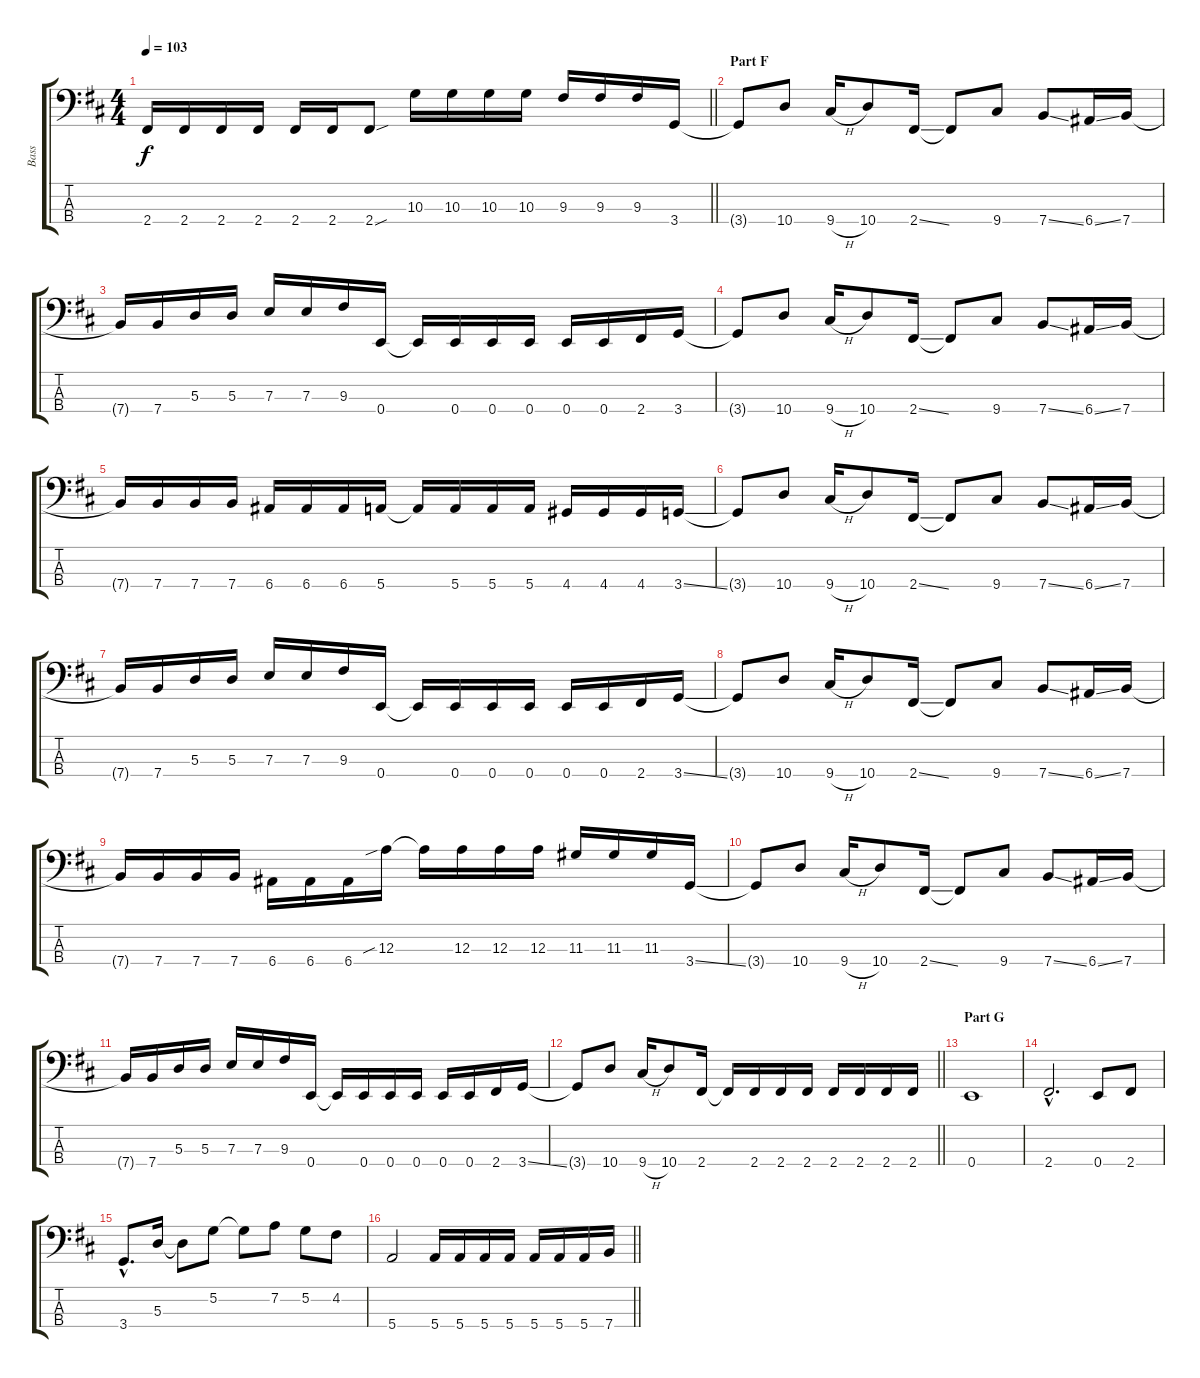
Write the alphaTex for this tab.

\track ("Bass" "Bass") {instrument electricbasspick}
\staff {score tabs}
\tuning (G2 D2 A1 E1) {hide}
\ts (4 4)
\tempo 103
\clef f4
\barLineRight lightlight
\ks d
2.4.16{dy f} 2.4.16 2.4.16 2.4.16 2.4.16 2.4.16 2.4{sou}.8 10.3.16 10.3.16 10.3.16 10.3.16 9.3.16 9.3.16 9.3.16 3.4.16 |
\section ("" "Part F")
3.4{t}.8 10.4.8 9.4{h}.16 10.4.8 2.4{ss}.16 2.4{t}.8 9.4.8 7.4{ss}.8 6.4{ss}.16 7.4.16 |
7.4{t}.16 7.4.16 5.3.16 5.3.16 7.3.16 7.3.16 9.3.16 0.4.16 0.4{t}.16 0.4.16 0.4.16 0.4.16 0.4.16 0.4.16 2.4.16 3.4.16 |
3.4{t}.8 10.4.8 9.4{h}.16 10.4.8 2.4{ss}.16 2.4{t}.8 9.4.8 7.4{ss}.8 6.4{ss}.16 7.4.16 |
7.4{t}.16 7.4.16 7.4.16 7.4.16 6.4.16 6.4.16 6.4.16 5.4.16 5.4{t}.16 5.4.16 5.4.16 5.4.16 4.4.16 4.4.16 4.4.16 3.4{ss}.16 |
3.4{t}.8 10.4.8 9.4{h}.16 10.4.8 2.4{ss}.16 2.4{t}.8 9.4.8 7.4{ss}.8 6.4{ss}.16 7.4.16 |
7.4{t}.16 7.4.16 5.3.16 5.3.16 7.3.16 7.3.16 9.3.16 0.4.16 0.4{t}.16 0.4.16 0.4.16 0.4.16 0.4.16 0.4.16 2.4.16 3.4{ss}.16 |
3.4{t}.8 10.4.8 9.4{h}.16 10.4.8 2.4{ss}.16 2.4{t}.8 9.4.8 7.4{ss}.8 6.4{ss}.16 7.4.16 |
7.4{t}.16 7.4.16 7.4.16 7.4.16 6.4.16 6.4.16 6.4.16 12.3{sib}.16 12.3{t}.16 12.3.16 12.3.16 12.3.16 11.3.16 11.3.16 11.3.16 3.4{ss}.16 |
3.4{t}.8 10.4.8 9.4{h}.16 10.4.8 2.4{ss}.16 2.4{t}.8 9.4.8 7.4{ss}.8 6.4{ss}.16 7.4.16 |
7.4{t}.16 7.4.16 5.3.16 5.3.16 7.3.16 7.3.16 9.3.16 0.4.16 0.4{t}.16 0.4.16 0.4.16 0.4.16 0.4.16 0.4.16 2.4.16 3.4{ss}.16 |
\barLineRight lightlight
3.4{t}.8 10.4.8 9.4{h}.16 10.4.8 2.4.16 2.4{t}.16 2.4.16 2.4.16 2.4.16 2.4.16 2.4.16 2.4.16 2.4.16 |
\section ("" "Part G")
0.4.1 |
2.4{hac}.2{d} 0.4.8 2.4.8 |
3.4{hac}.8{d} 5.3.16 5.3{t}.8 5.2.8 5.2{t}.8 7.2.8 5.2.8 4.2.8 |
\barLineRight lightlight
5.4.2 5.4.16 5.4.16 5.4.16 5.4.16 5.4.16 5.4.16 5.4.16 7.4.16
